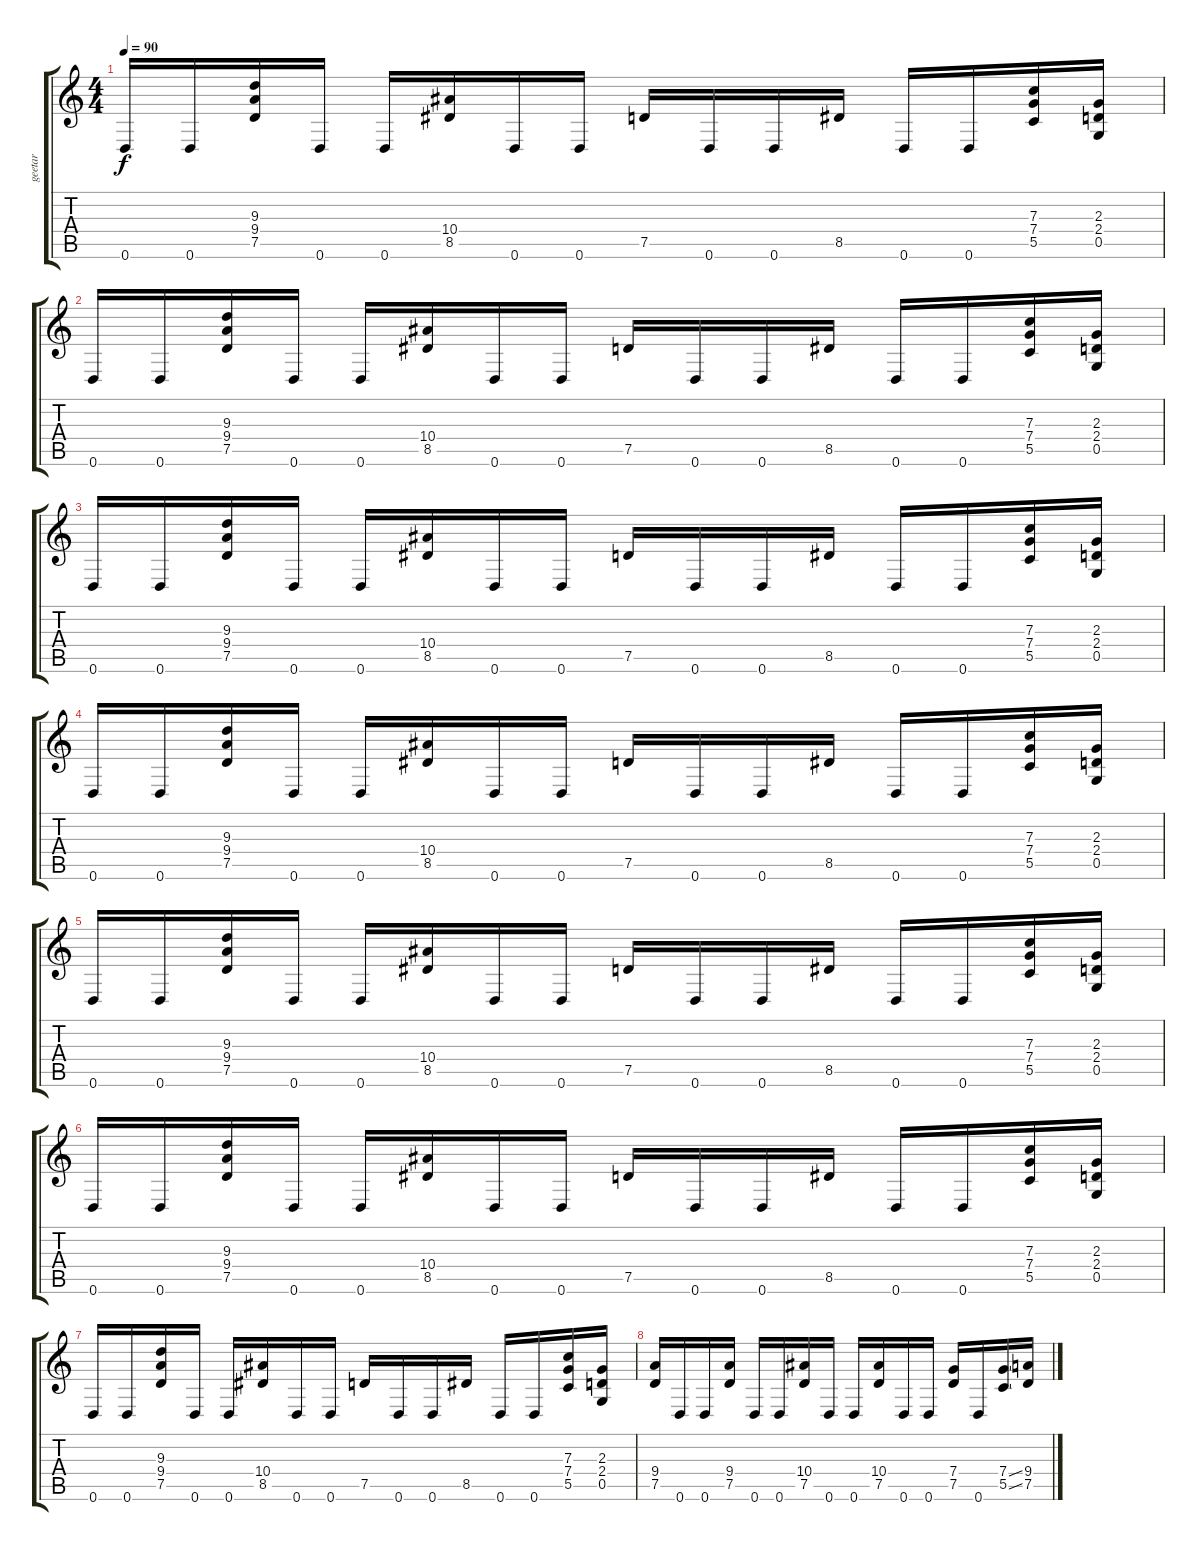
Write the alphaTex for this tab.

\track ("geetar" "geetar") {instrument distortionguitar}
\staff {score tabs}
\tuning (D4 A3 F3 C3 G2 D2) {hide}
\ts (4 4)
\tempo 90
\clef g2
\ks c
0.6.16{dy f} 0.6.16 (9.3 9.4 7.5).16 0.6.16 0.6.16 (10.4 8.5).16 0.6.16 0.6.16 7.5.16 0.6.16 0.6.16 8.5.16 0.6.16 0.6.16 (7.3 7.4 5.5).16 (2.3 2.4 0.5).16 |
0.6.16 0.6.16 (9.3 9.4 7.5).16 0.6.16 0.6.16 (10.4 8.5).16 0.6.16 0.6.16 7.5.16 0.6.16 0.6.16 8.5.16 0.6.16 0.6.16 (7.3 7.4 5.5).16 (2.3 2.4 0.5).16 |
0.6.16 0.6.16 (9.3 9.4 7.5).16 0.6.16 0.6.16 (10.4 8.5).16 0.6.16 0.6.16 7.5.16 0.6.16 0.6.16 8.5.16 0.6.16 0.6.16 (7.3 7.4 5.5).16 (2.3 2.4 0.5).16 |
0.6.16 0.6.16 (9.3 9.4 7.5).16 0.6.16 0.6.16 (10.4 8.5).16 0.6.16 0.6.16 7.5.16 0.6.16 0.6.16 8.5.16 0.6.16 0.6.16 (7.3 7.4 5.5).16 (2.3 2.4 0.5).16 |
0.6.16 0.6.16 (9.3 9.4 7.5).16 0.6.16 0.6.16 (10.4 8.5).16 0.6.16 0.6.16 7.5.16 0.6.16 0.6.16 8.5.16 0.6.16 0.6.16 (7.3 7.4 5.5).16 (2.3 2.4 0.5).16 |
0.6.16 0.6.16 (9.3 9.4 7.5).16 0.6.16 0.6.16 (10.4 8.5).16 0.6.16 0.6.16 7.5.16 0.6.16 0.6.16 8.5.16 0.6.16 0.6.16 (7.3 7.4 5.5).16 (2.3 2.4 0.5).16 |
0.6.16 0.6.16 (9.3 9.4 7.5).16 0.6.16 0.6.16 (10.4 8.5).16 0.6.16 0.6.16 7.5.16 0.6.16 0.6.16 8.5.16 0.6.16 0.6.16 (7.3 7.4 5.5).16 (2.3 2.4 0.5).16 |
(9.4 7.5).16 0.6.16 0.6.16 (9.4 7.5).16 0.6.16 0.6.16 (10.4 7.5).16 0.6.16 0.6.16 (10.4 7.5).16 0.6.16 0.6.16 (7.4 7.5).16 0.6.16 (7.4{ss} 5.5{ss}).16 (9.4 7.5).16
